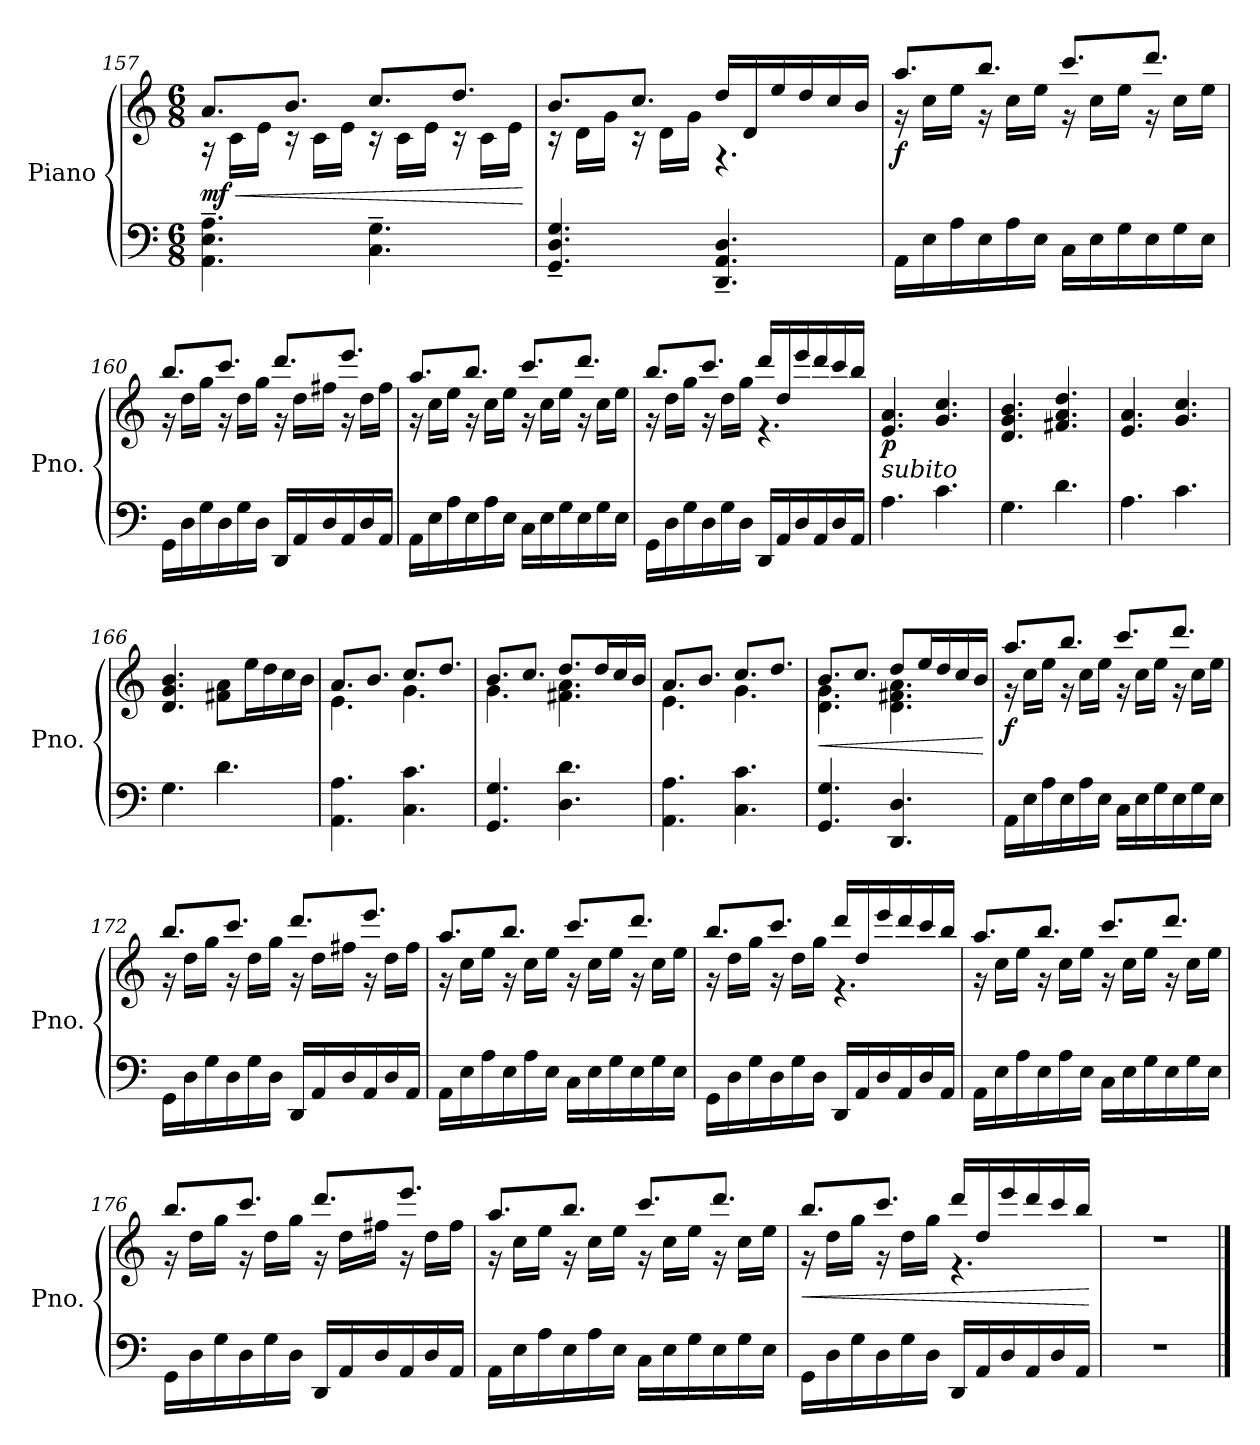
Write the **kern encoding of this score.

**kern	**kern	**dynam
*part1	*part1	*part1
*staff2	*staff1	*staff1/2
*I"Piano	*	*
*I'Pno.	*	*
!!LO:PB:g=z
*clefF4	*clefG2	*
*k[]	*k[]	*
*M6/8	*M6/8	*
=157	=157	=157
!	!	!LO:HP:b
*	*^	*
!	!	!	!LO:DY:n=1:b
4.AA\~ 4.E\~ 4.A\~	8.a/L	16r	< mf
.	.	16c\LL	.
.	.	16e\JJ	.
.	8.b/J	16r	.
.	.	16c\LL	.
.	.	16e\JJ	.
4.C\~ 4.G\~	8.cc/L	16r	.
.	.	16c\LL	.
.	.	16e\JJ	.
.	8.dd/J	16r	.
.	.	16c\LL	.
.	.	16e\JJ	.
*	*v	*v	*
.	.	[
=158	=158	=158
*	*^	*
4.GG/~ 4.D/~ 4.G/~	8.b/L	16r	.
.	.	16d\LL	.
.	.	16g\JJ	.
.	8.cc/J	16r	.
.	.	16d\LL	.
.	.	16g\JJ	.
4.DD/~ 4.AA/~ 4.D/~	16dd/LL	4.r	.
.	16d/	.	.
.	16ee/	.	.
.	16dd/	.	.
.	16cc/	.	.
.	16b/JJ	.	.
=159	=159	=159	=159
!	!	!	!LO:DY:b
16AA\LL	8.aa/L	16r	f
16E\	.	16cc\LL	.
16A\	.	16ee\JJ	.
16E\	8.bb/J	16r	.
16A\	.	16cc\LL	.
16E\JJ	.	16ee\JJ	.
16C\LL	8.ccc/L	16r	.
16E\	.	16cc\LL	.
16G\	.	16ee\JJ	.
16E\	8.ddd/J	16r	.
16G\	.	16cc\LL	.
16E\JJ	.	16ee\JJ	.
!!LO:LB:g=z	!!
=160	=160	=160	=160
16GG\LL	8.bb/L	16r	.
16D\	.	16dd\LL	.
16G\	.	16gg\JJ	.
16D\	8.ccc/J	16r	.
16G\	.	16dd\LL	.
16D\JJ	.	16gg\JJ	.
16DD/LL	8.ddd/L	16r	.
16AA/	.	16dd\LL	.
16D/	.	16ff#X\JJ	.
16AA/	8.eee/J	16r	.
16D/	.	16dd\LL	.
16AA/JJ	.	16ff#\JJ	.
=161	=161	=161	=161
16AA\LL	8.aa/L	16r	.
16E\	.	16cc\LL	.
16A\	.	16ee\JJ	.
16E\	8.bb/J	16r	.
16A\	.	16cc\LL	.
16E\JJ	.	16ee\JJ	.
16C\LL	8.ccc/L	16r	.
16E\	.	16cc\LL	.
16G\	.	16ee\JJ	.
16E\	8.ddd/J	16r	.
16G\	.	16cc\LL	.
16E\JJ	.	16ee\JJ	.
=162	=162	=162	=162
16GG\LL	8.bb/L	16r	.
16D\	.	16dd\LL	.
16G\	.	16gg\JJ	.
16D\	8.ccc/J	16r	.
16G\	.	16dd\LL	.
16D\JJ	.	16gg\JJ	.
16DD/LL	16ddd/LL	4.r	.
16AA/	16dd/	.	.
16D/	16eee/	.	.
16AA/	16ddd/	.	.
16D/	16ccc/	.	.
16AA/JJ	16bb/JJ	.	.
*	*v	*v	*
=163	=163	=163
!	!LO:TX:b:i:t=subito	!
!	!	!LO:DY:b
4.A\	4.e/ 4.a/	p
4.c\	4.g/ 4.cc/	.
=164	=164	=164
4.G\	4.d/ 4.g/ 4.b/	.
4.d\	4.f#X/ 4.a/ 4.dd/	.
!!LO:LB:g=z
=165	=165	=165
4.A\	4.e/ 4.a/	.
4.c\	4.g/ 4.cc/	.
=166	=166	=166
4.G\	4.d/ 4.g/ 4.b/	.
4.d\	8f#X\ 8a\L	.
.	16ee\L	.
.	16dd\	.
.	16cc\	.
.	16b\JJ	.
=167	=167	=167
*	*^	*
4.AA\ 4.A\	8.a/L	4.e\	.
.	8.b/J	.	.
4.C\ 4.c\	8.cc/L	4.g\	.
.	8.dd/J	.	.
=168	=168	=168	=168
4.GG/ 4.G/	8.b/L	4.g\	.
.	8.cc/J	.	.
4.D\ 4.d\	8.dd/L	4.f#X\ 4.a\	.
.	16dd/L	.	.
.	16cc/	.	.
.	16b/JJ	.	.
=169	=169	=169	=169
4.AA\ 4.A\	8.a/L	4.e\	.
.	8.b/J	.	.
4.C\ 4.c\	8.cc/L	4.g\	.
.	8.dd/J	.	.
=170	=170	=170	=170
!	!	!	!LO:HP:b
4.GG/ 4.G/	8.b/L	4.d\ 4.g\	<
.	8.cc/J	.	.
4.DD/ 4.D/	8dd/L	4.d\ 4.f#X\ 4.a\	.
.	16ee/L	.	.
.	16dd/	.	.
.	16cc/	.	.
.	16b/JJ	.	.
*	*v	*v	*
.	.	[
!!LO:LB:g=z
=171	=171	=171
*	*^	*
!	!	!	!LO:DY:b
16AA\LL	8.aa/L	16r	f
16E\	.	16cc\LL	.
16A\	.	16ee\JJ	.
16E\	8.bb/J	16r	.
16A\	.	16cc\LL	.
16E\JJ	.	16ee\JJ	.
16C\LL	8.ccc/L	16r	.
16E\	.	16cc\LL	.
16G\	.	16ee\JJ	.
16E\	8.ddd/J	16r	.
16G\	.	16cc\LL	.
16E\JJ	.	16ee\JJ	.
=172	=172	=172	=172
16GG\LL	8.bb/L	16r	.
16D\	.	16dd\LL	.
16G\	.	16gg\JJ	.
16D\	8.ccc/J	16r	.
16G\	.	16dd\LL	.
16D\JJ	.	16gg\JJ	.
16DD/LL	8.ddd/L	16r	.
16AA/	.	16dd\LL	.
16D/	.	16ff#X\JJ	.
16AA/	8.eee/J	16r	.
16D/	.	16dd\LL	.
16AA/JJ	.	16ff#\JJ	.
=173	=173	=173	=173
16AA\LL	8.aa/L	16r	.
16E\	.	16cc\LL	.
16A\	.	16ee\JJ	.
16E\	8.bb/J	16r	.
16A\	.	16cc\LL	.
16E\JJ	.	16ee\JJ	.
16C\LL	8.ccc/L	16r	.
16E\	.	16cc\LL	.
16G\	.	16ee\JJ	.
16E\	8.ddd/J	16r	.
16G\	.	16cc\LL	.
16E\JJ	.	16ee\JJ	.
!!LO:LB:g=z	!!
=174	=174	=174	=174
16GG\LL	8.bb/L	16r	.
16D\	.	16dd\LL	.
16G\	.	16gg\JJ	.
16D\	8.ccc/J	16r	.
16G\	.	16dd\LL	.
16D\JJ	.	16gg\JJ	.
16DD/LL	16ddd/LL	4.r	.
16AA/	16dd/	.	.
16D/	16eee/	.	.
16AA/	16ddd/	.	.
16D/	16ccc/	.	.
16AA/JJ	16bb/JJ	.	.
=175	=175	=175	=175
16AA\LL	8.aa/L	16r	.
16E\	.	16cc\LL	.
16A\	.	16ee\JJ	.
16E\	8.bb/J	16r	.
16A\	.	16cc\LL	.
16E\JJ	.	16ee\JJ	.
16C\LL	8.ccc/L	16r	.
16E\	.	16cc\LL	.
16G\	.	16ee\JJ	.
16E\	8.ddd/J	16r	.
16G\	.	16cc\LL	.
16E\JJ	.	16ee\JJ	.
=176	=176	=176	=176
16GG\LL	8.bb/L	16r	.
16D\	.	16dd\LL	.
16G\	.	16gg\JJ	.
16D\	8.ccc/J	16r	.
16G\	.	16dd\LL	.
16D\JJ	.	16gg\JJ	.
16DD/LL	8.ddd/L	16r	.
16AA/	.	16dd\LL	.
16D/	.	16ff#X\JJ	.
16AA/	8.eee/J	16r	.
16D/	.	16dd\LL	.
16AA/JJ	.	16ff#\JJ	.
!!LO:LB:g=z	!!
=177	=177	=177	=177
16AA\LL	8.aa/L	16r	.
16E\	.	16cc\LL	.
16A\	.	16ee\JJ	.
16E\	8.bb/J	16r	.
16A\	.	16cc\LL	.
16E\JJ	.	16ee\JJ	.
16C\LL	8.ccc/L	16r	.
16E\	.	16cc\LL	.
16G\	.	16ee\JJ	.
16E\	8.ddd/J	16r	.
16G\	.	16cc\LL	.
16E\JJ	.	16ee\JJ	.
=178	=178	=178	=178
!	!	!	!LO:HP:b
16GG\LL	8.bb/L	16r	<
16D\	.	16dd\LL	.
16G\	.	16gg\JJ	.
16D\	8.ccc/J	16r	.
16G\	.	16dd\LL	.
16D\JJ	.	16gg\JJ	.
16DD/LL	16ddd/LL	4.r	.
16AA/	16dd/	.	.
16D/	16eee/	.	.
16AA/	16ddd/	.	.
16D/	16ccc/	.	.
16AA/JJ	16bb/JJ	.	.
*	*v	*v	*
.	.	[
=179	=179	=179
2.r	2.r	.
==	==	==
*-	*-	*-
